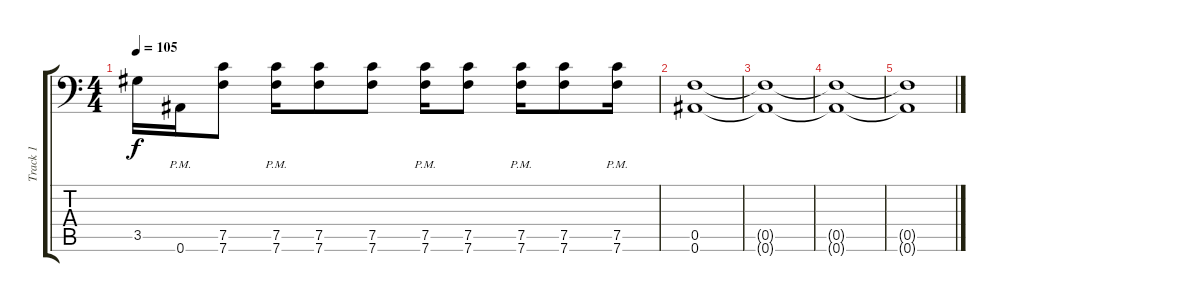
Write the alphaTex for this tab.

\track ("Track 1" "Track 1") {instrument distortionguitar}
\staff {score tabs}
\tuning (C4 G3 Eb3 Bb2 F2 Bb1) {hide}
\ts (4 4)
\tempo 105
\clef f4
\ks c
3.5{t}.16{dy f} 0.6{pm}.16 (7.5 7.6).8 (7.5{pm} 7.6).16 (7.5 7.6).8 (7.5 7.6).8 (7.5 7.6{pm}).16 (7.5 7.6).8 (7.5{pm} 7.6).16 (7.5 7.6).8 (7.5{pm} 7.6).16 |
(0.5 0.6).1{volume 0} |
(0.5{t} 0.6{t}).1 |
(0.5{t} 0.6{t}).1 |
(0.5{t} 0.6{t}).1
